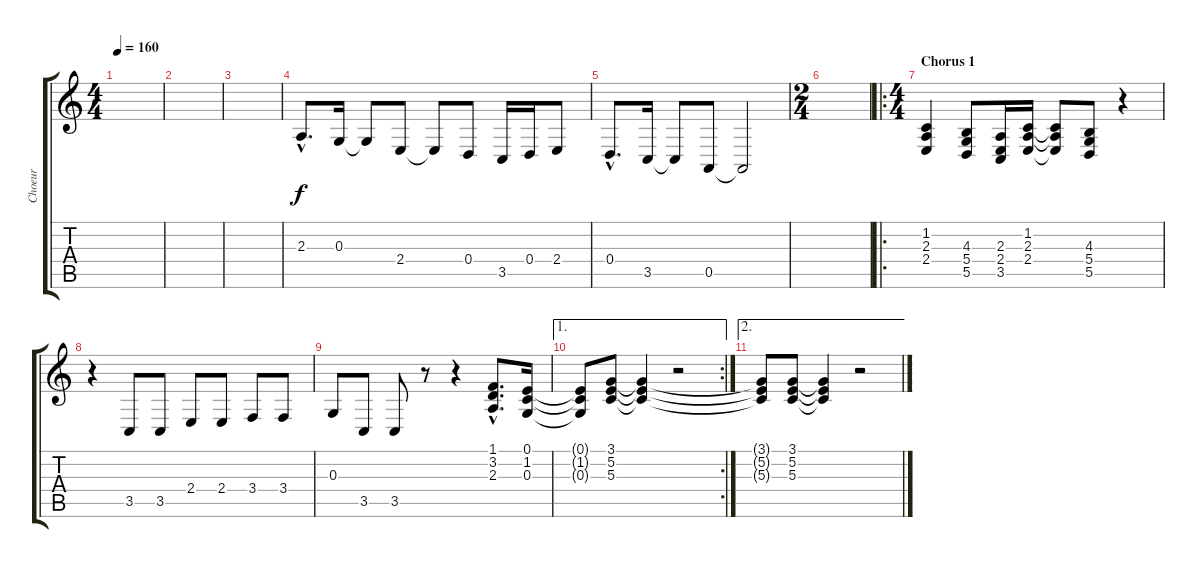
\track ("Choeur" "Choeur") {instrument lead2sawtooth}
\staff {score tabs}
\tuning (E4 B3 G3 D3 A2 E2) {hide}
\ts (4 4)
\tempo 160
\clef g2
\ks c
|
|
|
2.3{hac}.8{d} 0.3.16 0.3{t}.8 2.4.8 2.4{t}.8 0.4.8 3.5.16 0.4.16 2.4.8 |
0.4{hac}.8{d} 3.5.16 3.5{t}.8 0.5.8 0.5{t}.2 |
\ts (2 4)
|
\ro
\ts (4 4)
\section ("" "Chorus 1")
(1.2 2.3 2.4).4 (4.3 5.4 5.5).8 (2.3 2.4 3.5).16 (1.2 2.3 2.4).16 (1.2{t} 2.3{t} 2.4{t}).8 (4.3 5.4 5.5).8 r.4 |
r.4 3.5.8 3.5.8 2.4.8 2.4.8 3.4.8 3.4.8 |
0.3.8 3.5.8 3.5.8 r.8 r.4 (1.1{hac} 3.2{hac} 2.3{hac}).8{d} (0.1 1.2 0.3).16 |
\ae 1
\rc 2
(0.1{t} 1.2{t} 0.3{t}).8 (3.1 5.2 5.3).8 (3.1{t} 5.2{t} 5.3{t}).4 r.2 |
\ae 2
(3.1{t} 5.2{t} 5.3{t}).8 (3.1 5.2 5.3).8 (3.1{t} 5.2{t} 5.3{t}).4 r.2
